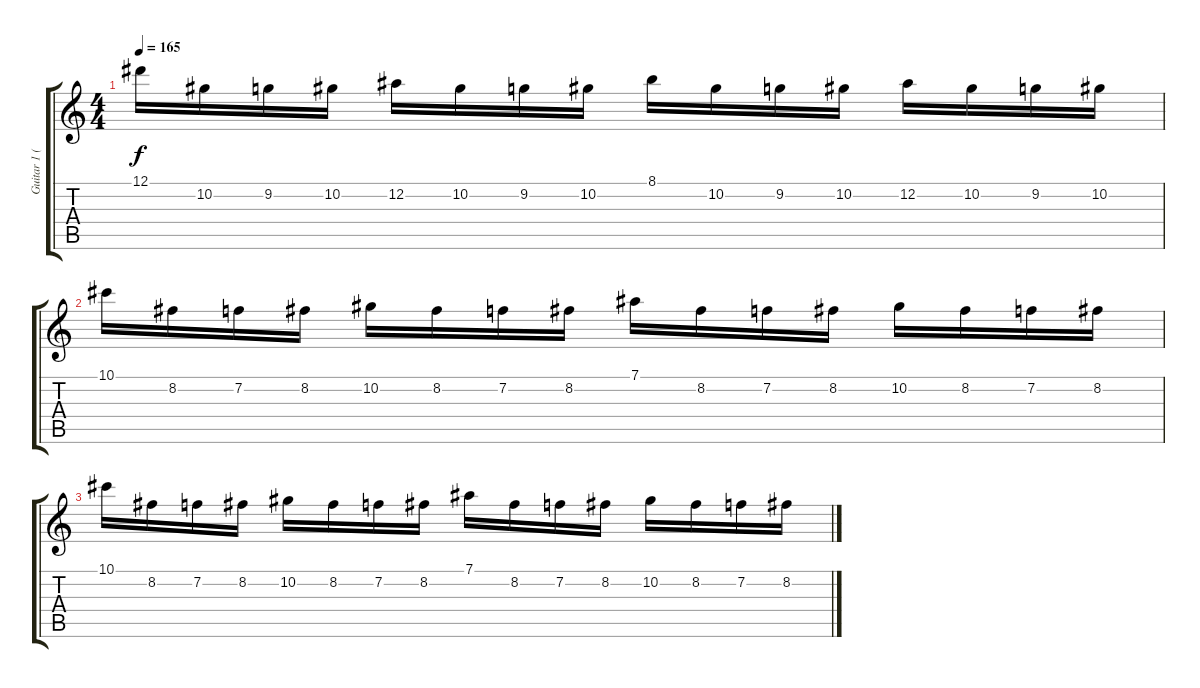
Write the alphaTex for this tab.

\track ("Guitar 1 (SheJa)" "Guitar 1 (") {instrument distortionguitar}
\staff {score tabs}
\tuning (Eb4 Bb3 Gb3 Db3 Ab2 Eb2) {hide}
\ts (4 4)
\tempo 165
\clef g2
\ks c
12.1.16{dy f} 10.2.16 9.2.16 10.2.16 12.2.16 10.2.16 9.2.16 10.2.16 8.1.16 10.2.16 9.2.16 10.2.16 12.2.16 10.2.16 9.2.16 10.2.16 |
10.1.16 8.2.16 7.2.16 8.2.16 10.2.16 8.2.16 7.2.16 8.2.16 7.1.16 8.2.16 7.2.16 8.2.16 10.2.16 8.2.16 7.2.16 8.2.16 |
10.1.16 8.2.16 7.2.16 8.2.16 10.2.16 8.2.16 7.2.16 8.2.16 7.1.16 8.2.16 7.2.16 8.2.16 10.2.16 8.2.16 7.2.16 8.2.16
